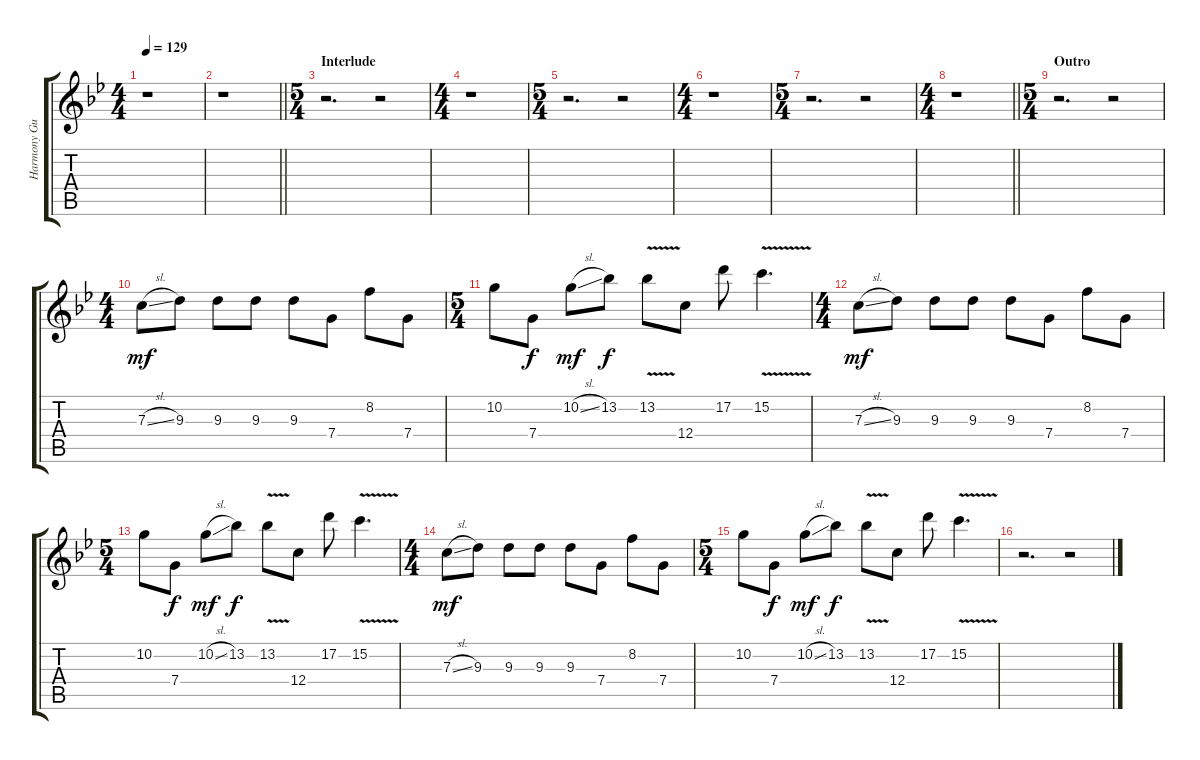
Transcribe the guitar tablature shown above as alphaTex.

\track ("Harmony Guitar II" "Harmony Gu") {instrument distortionguitar}
\staff {score tabs}
\tuning (D4 A3 F3 C3 G2 C2) {hide}
\ts (4 4)
\tempo 129
\clef g2
\ks bb
r.1{dy mf} |
\barLineRight lightlight
r.1 |
\ts (5 4)
\section ("" "Interlude")
r.2{d} r.2 |
\ts (4 4)
r.1 |
\ts (5 4)
r.2{d} r.2 |
\ts (4 4)
r.1 |
\ts (5 4)
r.2{d} r.2 |
\ts (4 4)
\barLineRight lightlight
r.1 |
\ts (5 4)
\section ("" "Outro")
r.2{d} r.2 |
\ts (4 4)
7.3{sl}.8 9.3.8 9.3.8 9.3.8 9.3.8 7.4.8 8.2.8 7.4.8 |
\ts (5 4)
10.2.8 7.4.8{dy f} 10.2{sl}.8{dy mf} 13.2.8{dy f} 13.2{v}.8 12.4.8 17.2.8 15.2{v}.4{d} |
\ts (4 4)
7.3{sl}.8{dy mf} 9.3.8 9.3.8 9.3.8 9.3.8 7.4.8 8.2.8 7.4.8 |
\ts (5 4)
10.2.8 7.4.8{dy f} 10.2{sl}.8{dy mf} 13.2.8{dy f} 13.2{v}.8 12.4.8 17.2.8 15.2{v}.4{d} |
\ts (4 4)
7.3{sl}.8{dy mf} 9.3.8 9.3.8 9.3.8 9.3.8 7.4.8 8.2.8 7.4.8 |
\ts (5 4)
10.2.8 7.4.8{dy f} 10.2{sl}.8{dy mf} 13.2.8{dy f} 13.2{v}.8 12.4.8 17.2.8 15.2{v}.4{d} |
r.2{d} r.2
